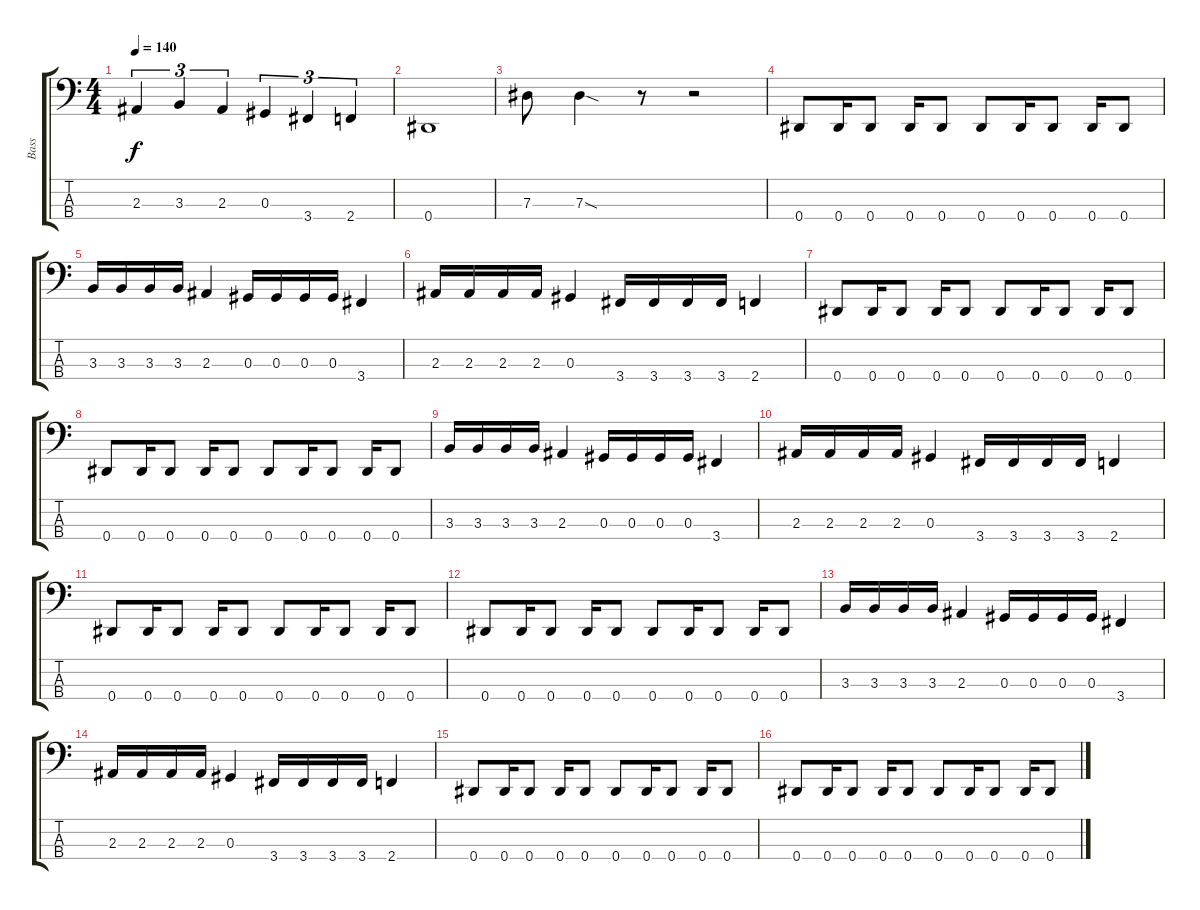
\track ("Bass" "Bass") {instrument electricbasspick}
\staff {score tabs}
\tuning (Gb2 Db2 Ab1 Eb1) {hide}
\ts (4 4)
\tempo 140
\clef f4
\ks c
2.3.4{tu (3 2) dy f} 3.3.4{tu (3 2)} 2.3.4{tu (3 2)} 0.3.4{tu (3 2)} 3.4.4{tu (3 2)} 2.4.4{tu (3 2)} |
0.4.1 |
7.3.8 7.3{sod}.4 r.8 r.2 |
0.4.8 0.4.16 0.4.8 0.4.16 0.4.8 0.4.8 0.4.16 0.4.8 0.4.16 0.4.8 |
3.3.16 3.3.16 3.3.16 3.3.16 2.3.4 0.3.16 0.3.16 0.3.16 0.3.16 3.4.4 |
2.3.16 2.3.16 2.3.16 2.3.16 0.3.4 3.4.16 3.4.16 3.4.16 3.4.16 2.4.4 |
0.4.8 0.4.16 0.4.8 0.4.16 0.4.8 0.4.8 0.4.16 0.4.8 0.4.16 0.4.8 |
0.4.8 0.4.16 0.4.8 0.4.16 0.4.8 0.4.8 0.4.16 0.4.8 0.4.16 0.4.8 |
3.3.16 3.3.16 3.3.16 3.3.16 2.3.4 0.3.16 0.3.16 0.3.16 0.3.16 3.4.4 |
2.3.16 2.3.16 2.3.16 2.3.16 0.3.4 3.4.16 3.4.16 3.4.16 3.4.16 2.4.4 |
0.4.8 0.4.16 0.4.8 0.4.16 0.4.8 0.4.8 0.4.16 0.4.8 0.4.16 0.4.8 |
0.4.8 0.4.16 0.4.8 0.4.16 0.4.8 0.4.8 0.4.16 0.4.8 0.4.16 0.4.8 |
3.3.16 3.3.16 3.3.16 3.3.16 2.3.4 0.3.16 0.3.16 0.3.16 0.3.16 3.4.4 |
2.3.16 2.3.16 2.3.16 2.3.16 0.3.4 3.4.16 3.4.16 3.4.16 3.4.16 2.4.4 |
0.4.8 0.4.16 0.4.8 0.4.16 0.4.8 0.4.8 0.4.16 0.4.8 0.4.16 0.4.8 |
0.4.8 0.4.16 0.4.8 0.4.16 0.4.8 0.4.8 0.4.16 0.4.8 0.4.16 0.4.8
